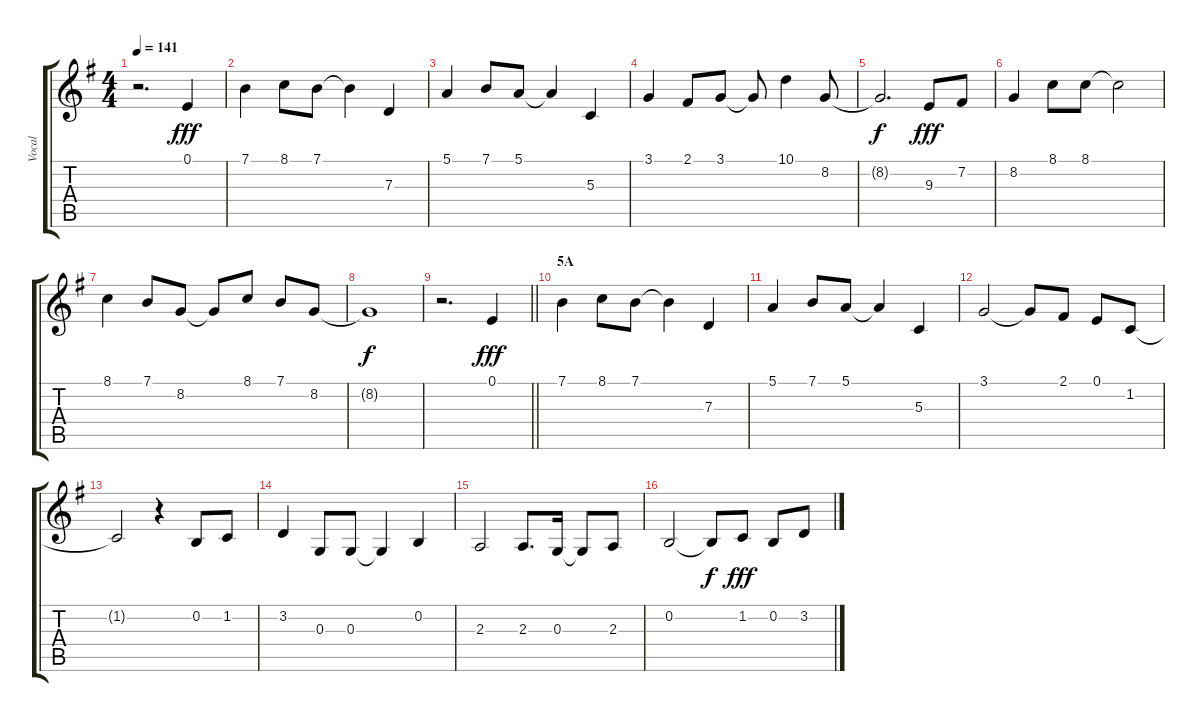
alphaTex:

\track ("Vocal" "Vocal") {instrument voiceoohs}
\staff {score tabs}
\tuning (E4 B3 G3 D3 A2 E2) {hide}
\ts (4 4)
\tempo 141
\clef g2
\ks g
r.2{d dy fff} 0.1.4 |
7.1.4 8.1.8 7.1.8 7.1{t}.4 7.3.4 |
5.1.4 7.1.8 5.1.8 5.1{t}.4 5.3.4 |
3.1.4 2.1.8 3.1.8 3.1{t}.8 10.1.4 8.2.8 |
8.2{t}.2{d dy f} 9.3.8{dy fff} 7.2.8 |
8.2.4 8.1.8 8.1.8 8.1{t}.2 |
8.1.4 7.1.8 8.2.8 8.2{t}.8 8.1.8 7.1.8 8.2.8 |
8.2{t}.1{dy f} |
\barLineRight lightlight
r.2{d} 0.1.4{dy fff} |
\section ("" "5A")
7.1.4 8.1.8 7.1.8 7.1{t}.4 7.3.4 |
5.1.4 7.1.8 5.1.8 5.1{t}.4 5.3.4 |
3.1.2 3.1{t}.8 2.1.8 0.1.8 1.2.8 |
1.2{t}.2 r.4 0.2.8 1.2.8 |
3.2.4 0.3.8 0.3.8 0.3{t}.4 0.2.4 |
2.3.2 2.3.8{d} 0.3.16 0.3{t}.8 2.3.8 |
0.2.2 0.2{t}.8{dy f} 1.2.8{dy fff} 0.2.8 3.2.8
